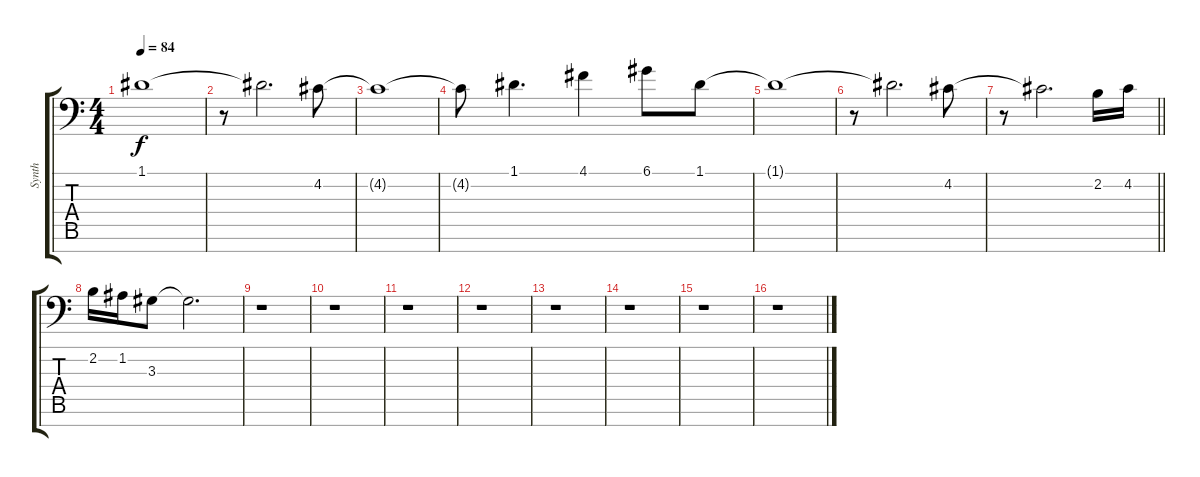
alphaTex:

\track ("Synth" "Synth") {instrument electricpiano2}
\staff {score tabs}
\tuning (D4 A3 F3 C3 G2 D2 A1) {hide}
\ts (4 4)
\tempo 84
\clef f4
\ks c
1.1{t}.1{dy f} |
r.8 1.1{t}.2{d} 4.2.8 |
4.2{t}.1 |
4.2{t}.8 1.1.4{d} 4.1.4 6.1.8 1.1.8 |
1.1{t}.1 |
r.8 1.1{t}.2{d} 4.2.8 |
\barLineRight lightlight
r.8 4.2{t}.2{d} 2.2.16 4.2.16 |
2.2.16 1.2.16 3.3.8 3.3{t}.2{d} |
r.1 |
r.1 |
r.1 |
r.1 |
r.1 |
r.1 |
r.1 |
r.1
